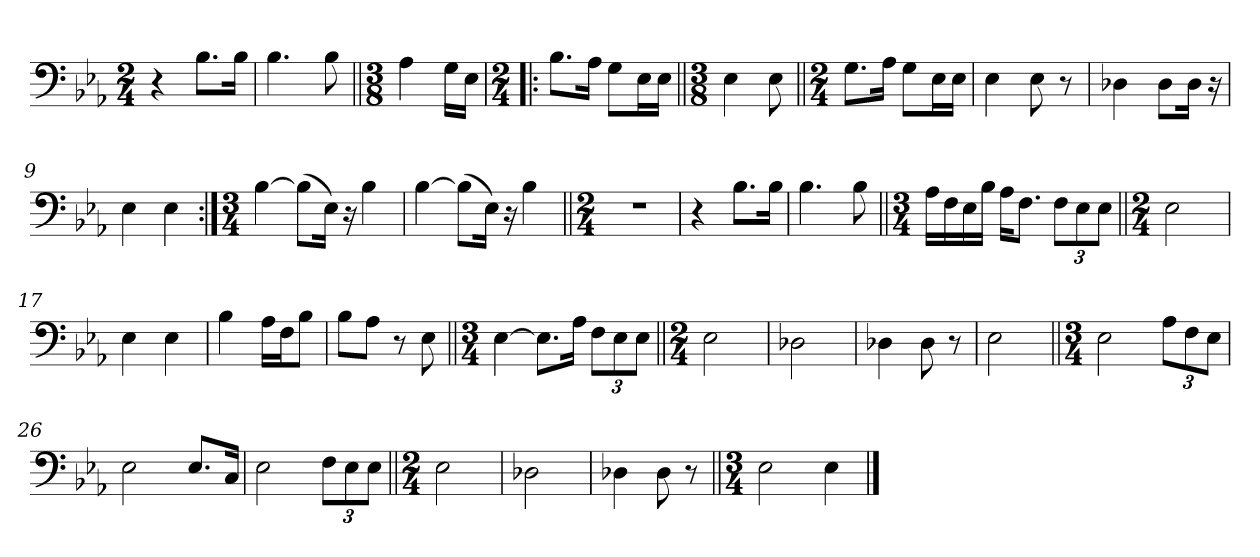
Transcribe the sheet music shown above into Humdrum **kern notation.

**kern
*part1
*staff1
*clefF4
*k[b-e-a-]
*M2/4
=1
4r
8.B-\L
16B-\Jk
=2
4.B-\
8B-\
=3||
*M3/8
4A-\
16G\LL
16E-\JJ
=4!|:
*M2/4
8.B-\L
16A-\Jk
8G\L
16E-\L
16E-\JJ
=5||
*M3/8
4E-\
8E-\
=6||
*M2/4
8.G\L
16A-\Jk
8G\L
16E-\L
16E-\JJ
=7
4E-\
8E-\
8r
=8
4D-X\
8D-\L
16D-\Jk
16r
=9
4E-\
4E-\
=10:|!
*M3/4
[4B-\
(8B-\L]
16E-\Jk)
16r
4B-\
=11
[4B-\
(8B-\L]
16E-\Jk)
16r
4B-\
=12||
*M2/4
2r
=13
4r
8.B-\L
16B-\Jk
=14
4.B-\
8B-\
=15||
*M3/4
16A-\LL
16F\
16E-\
16B-\JJ
16A-\KL
8.F\J
12F\L
12E-\
12E-\J
=16||
*M2/4
2E-\
=17
4E-\
4E-\
=18
4B-\
16A-\LL
16F\J
8B-\J
=19
8B-\L
8A-\J
8r
8E-\
=20||
*M3/4
[4E-\
8.E-\L]
16A-\Jk
12F\L
12E-\
12E-\J
=21||
*M2/4
2E-\
=22
2D-X\
=23
4D-X\
8D-\
8r
=24
2E-\
=25||
*M3/4
2E-\
12A-\L
12F\
12E-\J
=26
2E-\
8.E-/L
16C/Jk
=27
2E-\
12F\L
12E-\
12E-\J
=28||
*M2/4
2E-\
=29
2D-X\
=30
4D-X\
8D-\
8r
=31||
*M3/4
2E-\
4E-\
==
*-
